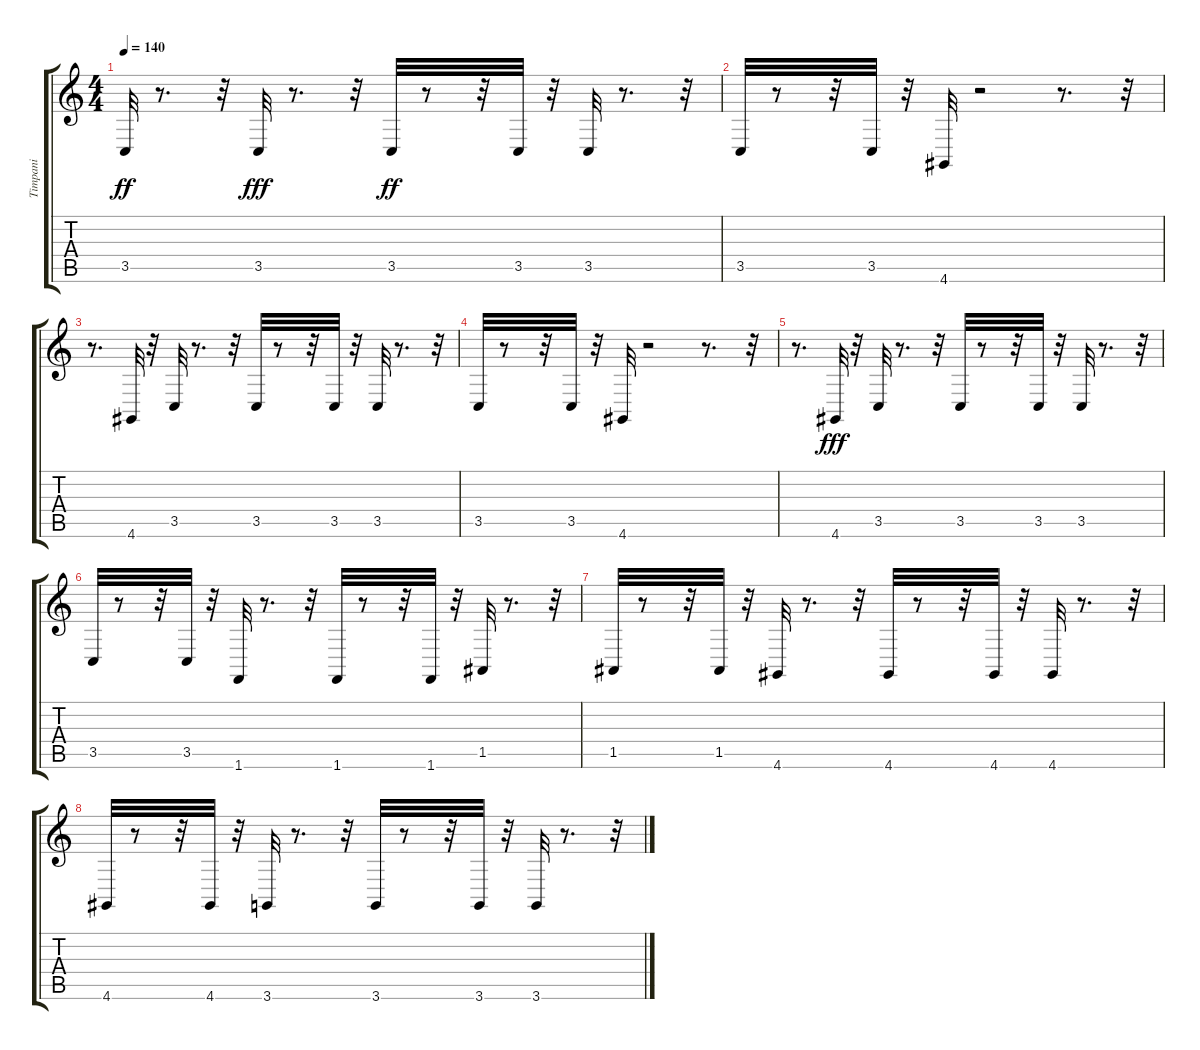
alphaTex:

\track ("Timpani" "Timpani") {instrument timpani}
\staff {score tabs}
\tuning (E4 B3 G3 D3 A2 E2) {hide}
\ts (4 4)
\tempo 140
\clef g2
\ks c
3.5.32{dy ff} r.8{d} r.32 3.5.32{dy fff} r.8{d} r.32 3.5.32{dy ff} r.8 r.32 3.5.32 r.32 3.5.32 r.8{d} r.32 |
3.5.32 r.8 r.32 3.5.32 r.32 4.6.32 r.2 r.8{d} r.32 |
r.8{d} 4.6.32 r.32 3.5.32 r.8{d} r.32 3.5.32 r.8 r.32 3.5.32 r.32 3.5.32 r.8{d} r.32 |
3.5.32 r.8 r.32 3.5.32 r.32 4.6.32 r.2 r.8{d} r.32 |
r.8{d} 4.6.32{dy fff} r.32 3.5.32 r.8{d} r.32 3.5.32 r.8 r.32 3.5.32 r.32 3.5.32 r.8{d} r.32 |
3.5.32 r.8 r.32 3.5.32 r.32 1.6.32 r.8{d} r.32 1.6.32 r.8 r.32 1.6.32 r.32 1.5.32 r.8{d} r.32 |
1.5.32 r.8 r.32 1.5.32 r.32 4.6.32 r.8{d} r.32 4.6.32 r.8 r.32 4.6.32 r.32 4.6.32 r.8{d} r.32 |
4.6.32 r.8 r.32 4.6.32 r.32 3.6.32 r.8{d} r.32 3.6.32 r.8 r.32 3.6.32 r.32 3.6.32 r.8{d} r.32
